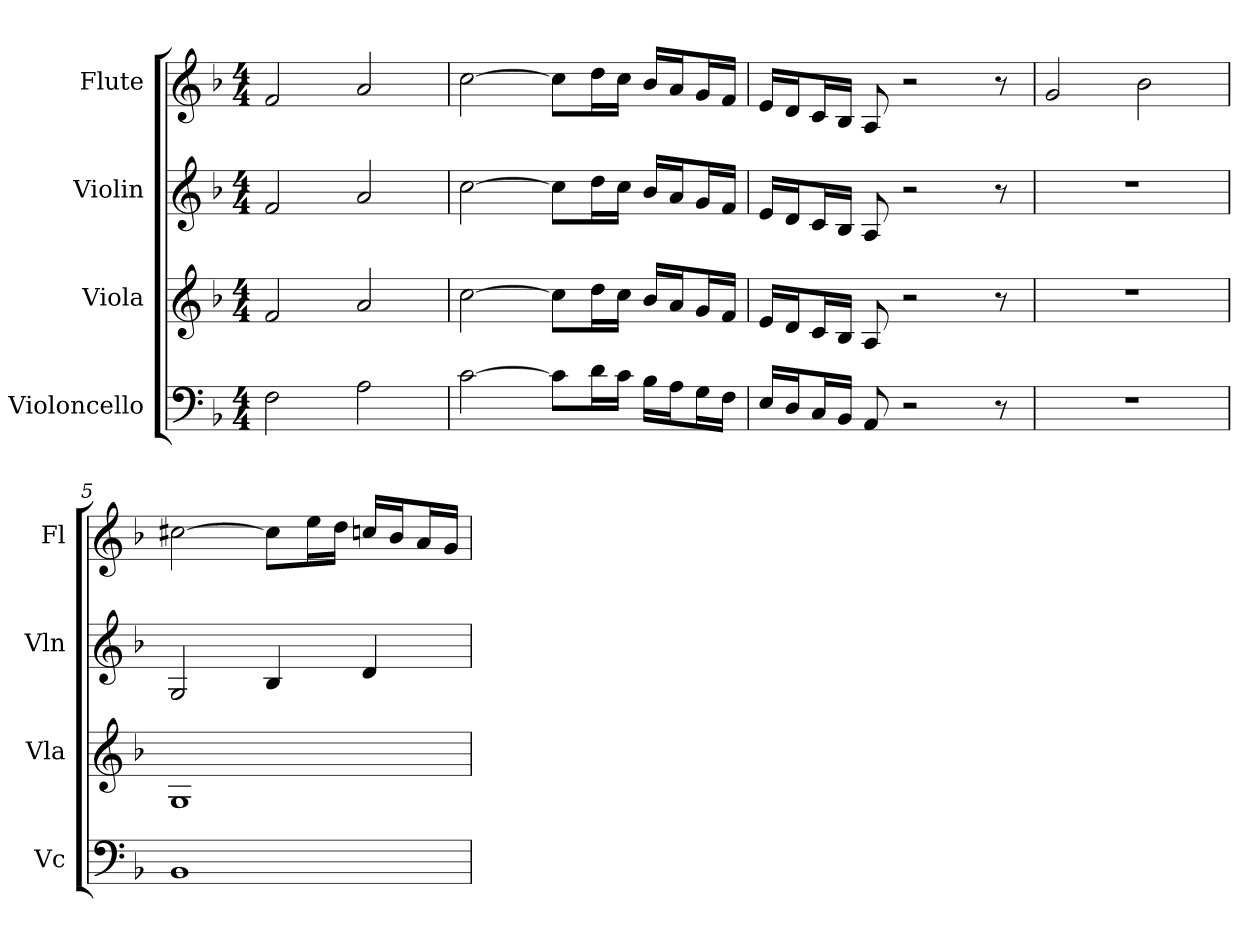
**kern	**kern	**kern	**kern
*part4	*part3	*part2	*part1
*staff4	*staff3	*staff2	*staff1
*I"Violoncello	*I"Viola	*I"Violin	*I"Flute
*I'Vc	*I'Vla	*I'Vln	*I'Fl
*k[b-]	*k[b-]	*k[b-]	*k[b-]
*F:	*F:	*F:	*F:
*M4/4	*M4/4	*M4/4	*M4/4
*MM120	*MM120	*MM120	*MM120
=	=	=	=
2F	2f	2f	2f
2A	2a	2a	2a
=2	=2	=2	=2
[2c	[2cc	[2cc	[2cc
8cL]	8ccL]	8ccL]	8ccL]
16dL	16ddL	16ddL	16ddL
16cJJ	16ccJJ	16ccJJ	16ccJJ
16B-LL	16b-LL	16b-LL	16b-LL
16AJ	16aJ	16aJ	16aJ
16GL	16gL	16gL	16gL
16FJJ	16fJJ	16fJJ	16fJJ
=3	=3	=3	=3
16ELL	16eLL	16eLL	16eLL
16DJ	16dJ	16dJ	16dJ
16CL	16cL	16cL	16cL
16BB-JJ	16B-JJ	16B-JJ	16B-JJ
8AA	8A	8A	8A
2r	2r	2r	2r
8r	8r	8r	8r
=4	=4	=4	=4
1r	1r	1r	2g
.	.	.	2b-
=5	=5	=5	=5
1BB-	1G	2G	[2cc#X
.	.	4B-	8cc#L]
.	.	.	16eeL
.	.	.	16ddJJ
.	.	4d	16ccnLL
.	.	.	16b-J
.	.	.	16aL
.	.	.	16gJJ
=	=	=	=
*-	*-	*-	*-
